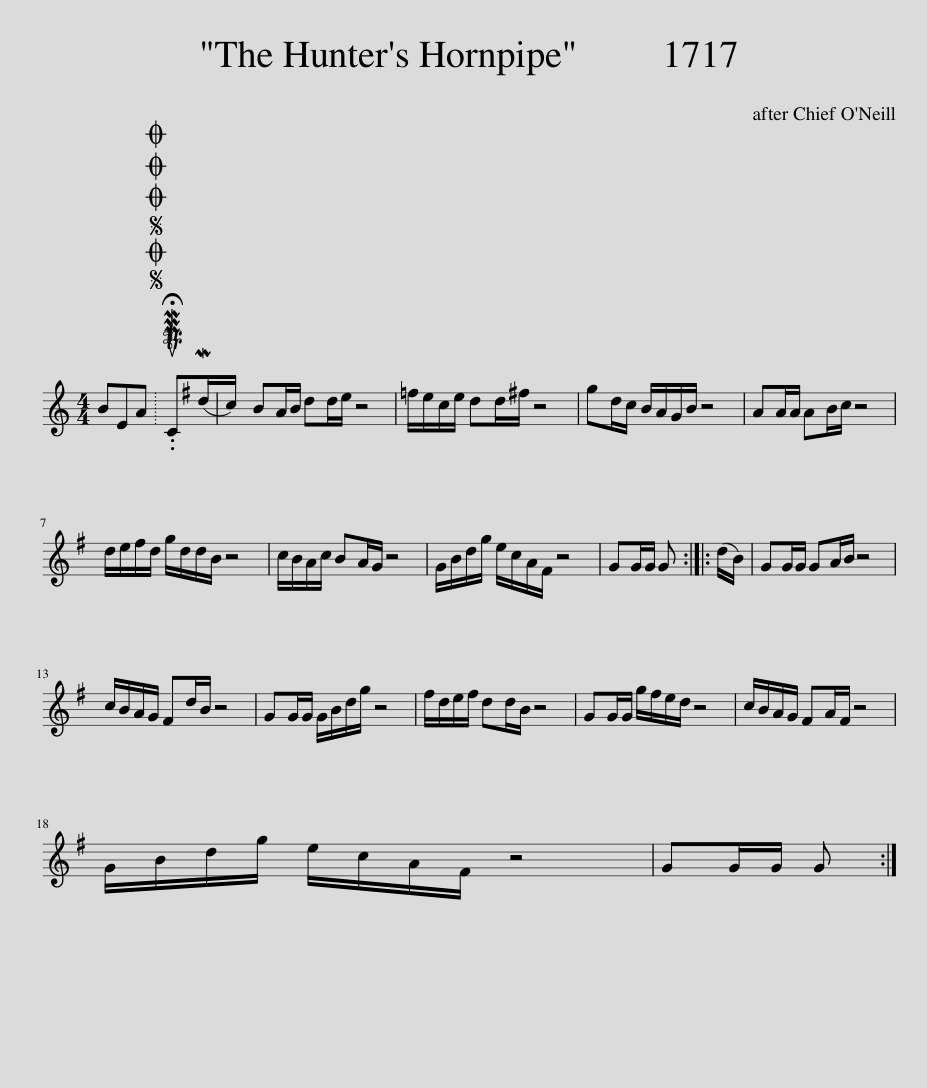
X:1
L:1/8
M:4/4
I:linebreak $
K:C
V:1 treble
V:1
 BEA |SOSOOO .!fermata!PMTuC(Md/c/) | BA/B/ dd/e/ z4 | =f/e/c/e/ dd/^f/ z4 | gd/c/ B/A/G/B/ z4 | %5
 AA/A/ AB/c/ z4 |$ d/e/^f/d/ g/d/d/B/ z4 | c/B/A/c/ BA/G/ z4 | G/B/d/g/ e/c/A/^F/ z4 | GG/G/ G :: %10
 (d/B/) | GG/G/ GA/B/ z4 |$ c/B/A/G/ ^Fd/B/ z4 | GG/G/ G/B/d/g/ z4 | ^f/d/e/f/ dd/B/ z4 | %15
 GG/G/ g/^f/e/d/ z4 | c/B/A/G/ ^FA/F/ z4 |$ G/B/d/g/ e/c/A/^F/ z4 | GG/G/ G :| %19
